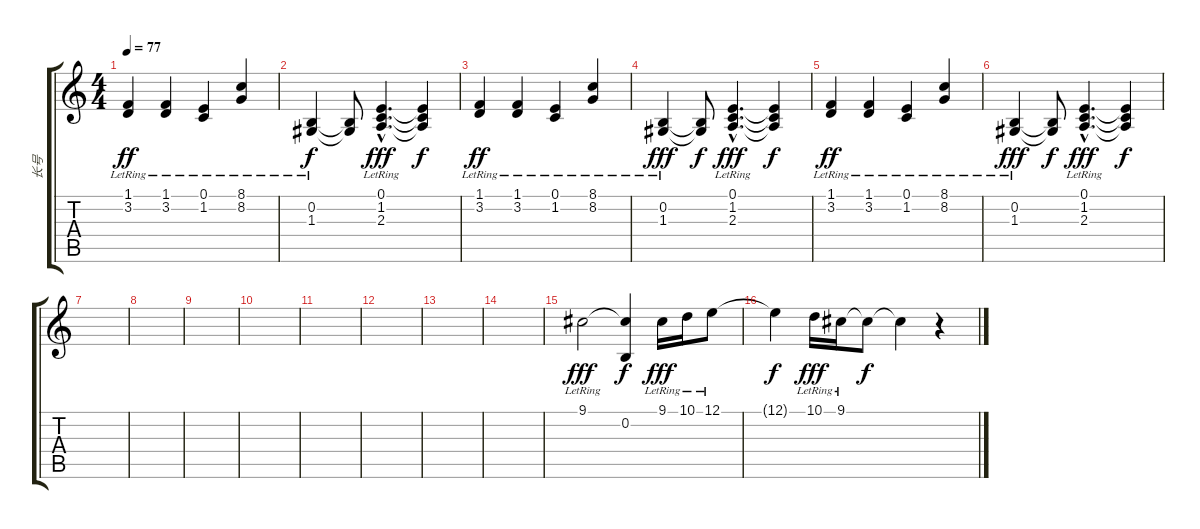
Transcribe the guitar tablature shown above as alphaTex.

\track ("长号" "长号") {instrument trombone}
\staff {score tabs}
\tuning (E4 B3 G3 D3 A2 E2) {hide}
\ts (4 4)
\tempo 77
\clef g2
\ks c
(1.1{lr} 3.2{lr}).4{dy ff instrument trombone} (1.1{lr} 3.2{lr}).4 (0.1{lr} 1.2{lr}).4 (8.1{lr} 8.2{lr}).4 |
(0.2{lr} 1.3{lr}).4{dy f} (0.2{t} 1.3{t}).8 (0.1{hac lr} 1.2{hac lr} 2.3{hac lr}).4{d dy fff} (0.1{t} 1.2{t} 2.3{t}).4{dy f} |
(1.1{lr} 3.2{lr}).4{dy ff} (1.1{lr} 3.2{lr}).4 (0.1{lr} 1.2{lr}).4 (8.1{lr} 8.2{lr}).4 |
(0.2{lr} 1.3{lr}).4{dy fff} (0.2{t} 1.3{t}).8{dy f} (0.1{hac lr} 1.2{hac lr} 2.3{hac lr}).4{d dy fff} (0.1{t} 1.2{t} 2.3{t}).4{dy f} |
(1.1{lr} 3.2{lr}).4{dy ff} (1.1{lr} 3.2{lr}).4 (0.1{lr} 1.2{lr}).4 (8.1{lr} 8.2{lr}).4 |
(0.2{lr} 1.3{lr}).4{dy fff} (0.2{t} 1.3{t}).8{dy f} (0.1{hac lr} 1.2{hac lr} 2.3{hac lr}).4{d dy fff} (0.1{t} 1.2{t} 2.3{t}).4{dy f} |
|
|
|
|
|
|
|
|
9.1{lr}.2{dy fff} (9.1{t} 0.2).4{dy f} 9.1{lr}.16{dy fff} 10.1{lr}.16 12.1{lr}.8 |
12.1{t}.4{dy f} 10.1{lr}.16{dy fff} 9.1{lr}.16 9.1{t}.8{dy f} 9.1{t}.4 r.4
